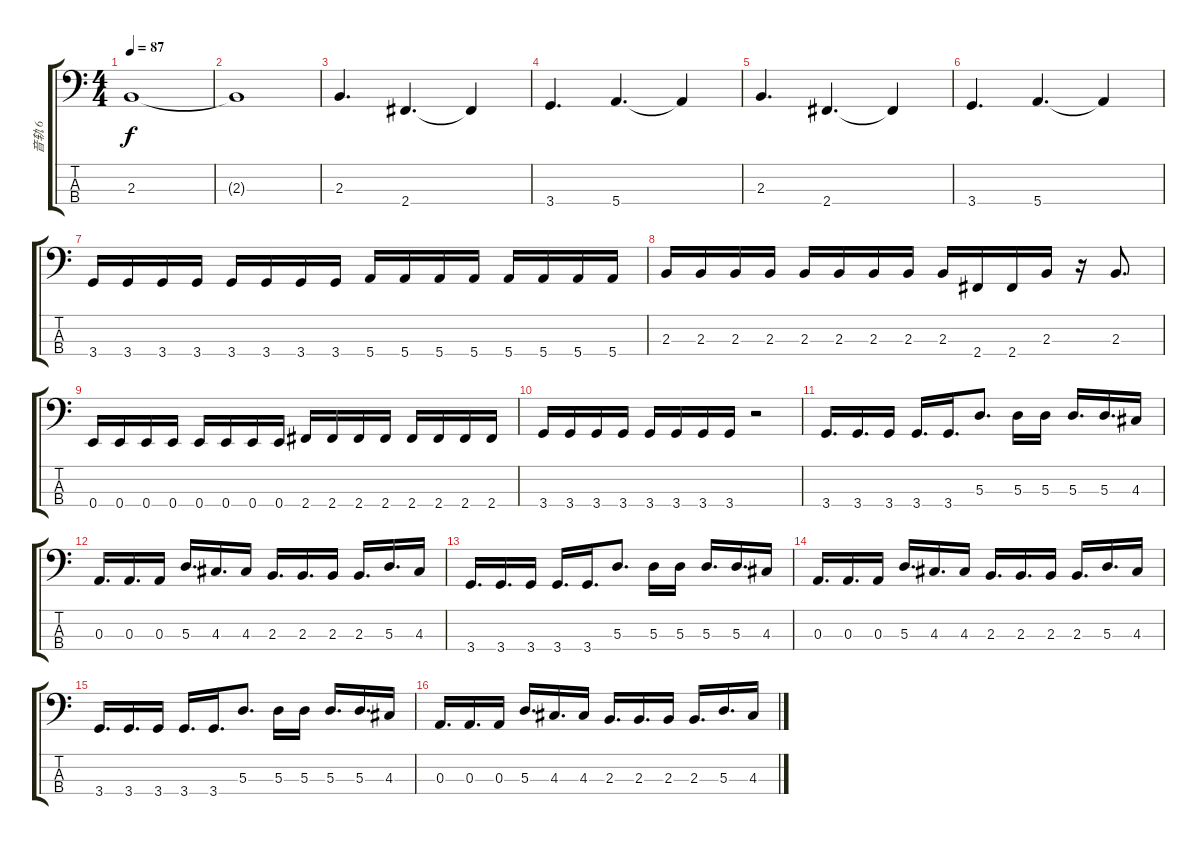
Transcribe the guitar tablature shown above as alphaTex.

\track ("音轨 6" "音轨 6") {instrument electricbassfinger}
\staff {score tabs}
\tuning (G2 D2 A1 E1) {hide}
\ts (4 4)
\tempo 87
\clef f4
\ks c
2.3.1{dy f} |
2.3{t}.1 |
2.3.4{d} 2.4.4{d} 2.4{t}.4 |
3.4.4{d} 5.4.4{d} 5.4{t}.4 |
2.3.4{d} 2.4.4{d} 2.4{t}.4 |
3.4.4{d} 5.4.4{d} 5.4{t}.4 |
3.4.16 3.4.16 3.4.16 3.4.16 3.4.16 3.4.16 3.4.16 3.4.16 5.4.16 5.4.16 5.4.16 5.4.16 5.4.16 5.4.16 5.4.16 5.4.16 |
2.3.16 2.3.16 2.3.16 2.3.16 2.3.16 2.3.16 2.3.16 2.3.16 2.3.16 2.4.16 2.4.16 2.3.16 r.16 2.3.8{d} |
0.4.16 0.4.16 0.4.16 0.4.16 0.4.16 0.4.16 0.4.16 0.4.16 2.4.16 2.4.16 2.4.16 2.4.16 2.4.16 2.4.16 2.4.16 2.4.16 |
3.4.16 3.4.16 3.4.16 3.4.16 3.4.16 3.4.16 3.4.16 3.4.16 r.2 |
3.4.16{d} 3.4.16{d} 3.4.16 3.4.16{d} 3.4.16{d} 5.3.8{d} 5.3.16 5.3.16 5.3.16{d} 5.3.16{d} 4.3.16 |
0.3.16{d} 0.3.16{d} 0.3.16 5.3.16{d} 4.3.16{d} 4.3.16 2.3.16{d} 2.3.16{d} 2.3.16 2.3.16{d} 5.3.16{d} 4.3.16 |
3.4.16{d} 3.4.16{d} 3.4.16 3.4.16{d} 3.4.16{d} 5.3.8{d} 5.3.16 5.3.16 5.3.16{d} 5.3.16{d} 4.3.16 |
0.3.16{d} 0.3.16{d} 0.3.16 5.3.16{d} 4.3.16{d} 4.3.16 2.3.16{d} 2.3.16{d} 2.3.16 2.3.16{d} 5.3.16{d} 4.3.16 |
3.4.16{d} 3.4.16{d} 3.4.16 3.4.16{d} 3.4.16{d} 5.3.8{d} 5.3.16 5.3.16 5.3.16{d} 5.3.16{d} 4.3.16 |
0.3.16{d} 0.3.16{d} 0.3.16 5.3.16{d} 4.3.16{d} 4.3.16 2.3.16{d} 2.3.16{d} 2.3.16 2.3.16{d} 5.3.16{d} 4.3.16
